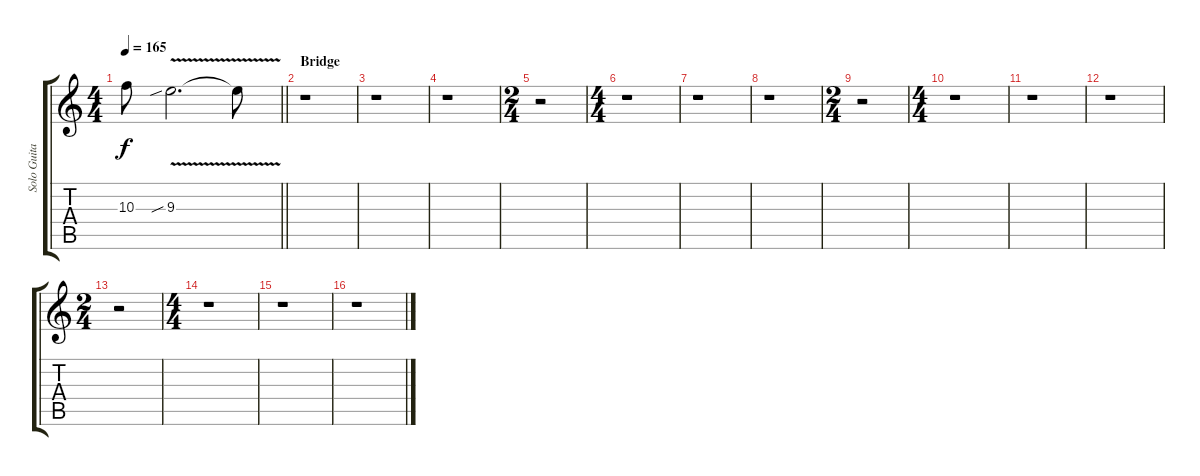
\track ("Solo Guitar" "Solo Guita") {instrument overdrivenguitar}
\staff {score tabs}
\tuning (E4 B3 G3 D3 A2 E2) {hide}
\ts (4 4)
\tempo 165
\clef g2
\barLineRight lightlight
\ks c
10.3{t}.8{dy f} 9.3{v sib}.2{d} 9.3{t}.8 |
\section ("" "Bridge")
r.1 |
r.1 |
r.1 |
\ts (2 4)
r.2 |
\ts (4 4)
r.1 |
r.1 |
r.1 |
\ts (2 4)
r.2 |
\ts (4 4)
r.1 |
r.1 |
r.1 |
\ts (2 4)
r.2 |
\ts (4 4)
r.1 |
r.1 |
r.1
